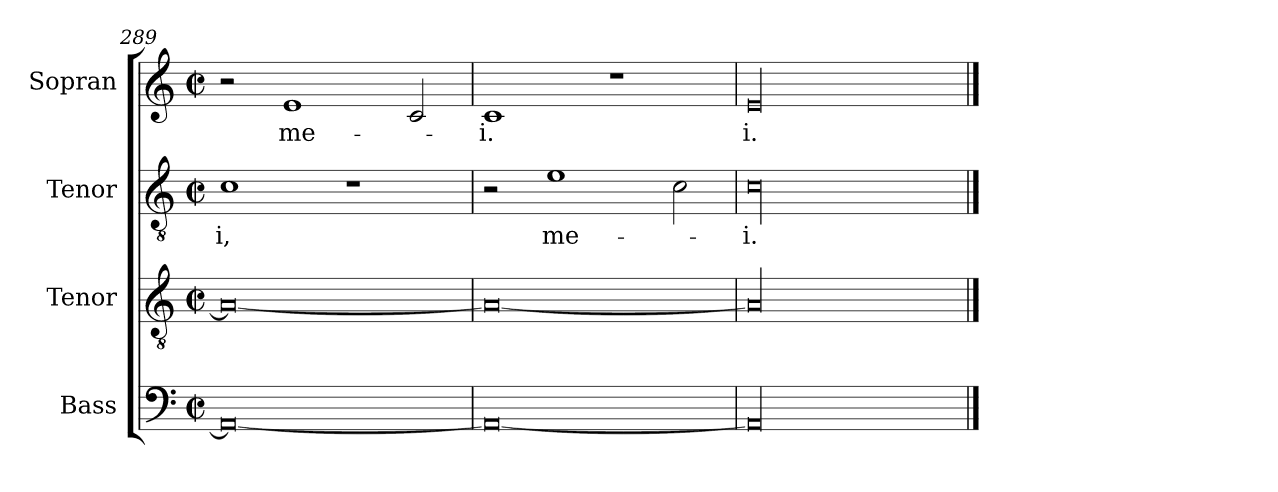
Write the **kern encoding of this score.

**kern	**kern	**kern	**text	**kern	**text
*part4	*part3	*part2	*part2	*part1	*part1
*staff4	*staff3	*staff2	*staff2	*staff1	*staff1
*I"Bass	*I"Tenor	*I"Tenor	*	*I"Sopran	*
*	*I'Tenor	*	*	*	*
*clefF4	*clefGv2	*clefGv2	*	*clefG2	*
*	*ITrd7c12	*ITrd7c12	*	*	*
*k[]	*k[]	*k[]	*	*k[]	*
*M2/2	*M2/2	*M2/2	*	*M2/2	*
*met(c|)	*met(c|)	*met(c|)	*	*met(c|)	*
=289	=289	=289	=289	=289	=289
!	!	!	!LO:LY:b:color=#000000	!	!
0AAi_<	0AAi_<	1Ci	-i,	2r	.
!	!	!	!	!	!LO:LY:b:color=#000000
.	.	.	.	1ei	me-
.	.	1r	.	.	.
.	.	.	.	2ci/	.
=290	=290	=290	=290	=290	=290
!	!	!	!	!	!LO:LY:b:color=#000000
0AAi_<	0AAi_<	2r	.	1ci	-i.
!	!	!	!LO:LY:b:color=#000000	!	!
.	.	1Ei	me-	.	.
.	.	.	.	1r	.
.	.	2Ci\	.	.	.
=291	=291	=291	=291	=291	=291
!	!	!	!LO:LY:b:color=#000000	!	!
!	!	!	!	!	!LO:LY:b:color=#000000
00AAi]	00AAi]	00Ci	-i.	00ei	-i.
==	==	==	==	==	==
*-	*-	*-	*-	*-	*-
